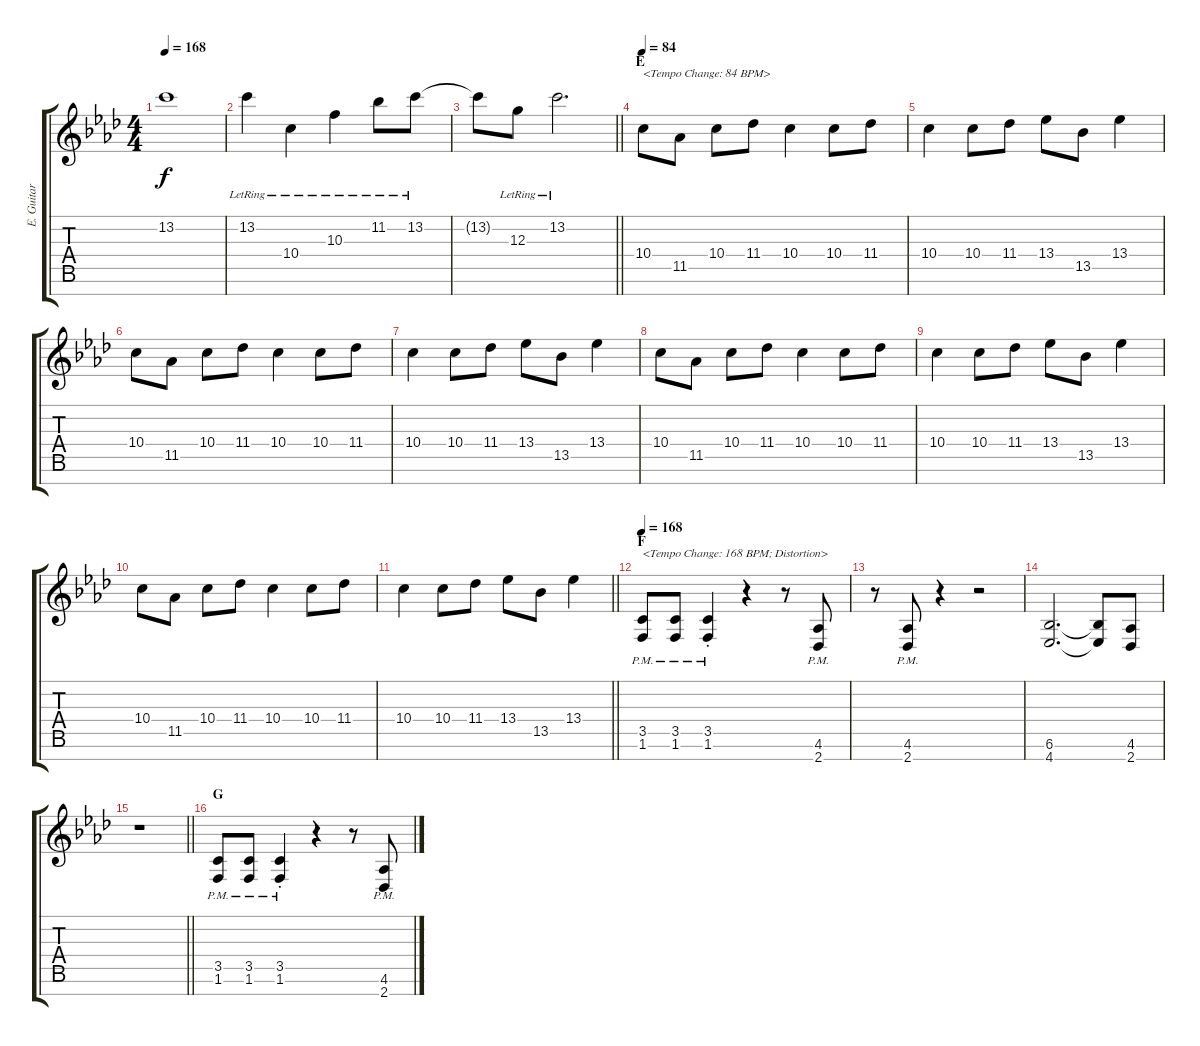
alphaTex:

\track ("E. Guitar II" "E. Guitar ") {instrument electricguitarclean}
\staff {score tabs}
\tuning (E4 B3 G3 D3 A2 E2 B1) {hide}
\ts (4 4)
\tempo 168
\clef g2
\ks ab
13.2{t}.1{dy f} |
13.2{lr}.4 10.4{lr}.4 10.3{lr}.4 11.2{lr}.8 13.2{lr}.8 |
\barLineRight lightlight
13.2{t}.8 12.3{lr}.8 13.2{lr}.2{d} |
\section ("" "E")
\tempo 84
10.4.8{txt "<Tempo Change: 84 BPM>"} 11.5.8 10.4.8 11.4.8 10.4.4 10.4.8 11.4.8 |
10.4.4 10.4.8 11.4.8 13.4.8 13.5.8 13.4.4 |
10.4.8 11.5.8 10.4.8 11.4.8 10.4.4 10.4.8 11.4.8 |
10.4.4 10.4.8 11.4.8 13.4.8 13.5.8 13.4.4 |
10.4.8 11.5.8 10.4.8 11.4.8 10.4.4 10.4.8 11.4.8 |
10.4.4 10.4.8 11.4.8 13.4.8 13.5.8 13.4.4 |
10.4.8 11.5.8 10.4.8 11.4.8 10.4.4 10.4.8 11.4.8 |
\barLineRight lightlight
10.4.4 10.4.8 11.4.8 13.4.8 13.5.8 13.4.4 |
\section ("" "F")
\tempo 168
(3.5{pm} 1.6{pm}).8{txt "<Tempo Change: 168 BPM; Distortion>" instrument overdrivenguitar} (3.5{pm} 1.6{pm}).8 (3.5{pm st} 1.6{pm st}).4 r.4 r.8 (4.6{pm} 2.7{pm}).8 |
r.8 (4.6{pm} 2.7{pm}).8 r.4 r.2 |
(6.6 4.7).2{d} (6.6{t} 4.7{t}).8 (4.6 2.7).8 |
\barLineRight lightlight
r.1 |
\section ("" "G")
(3.5{pm} 1.6{pm}).8 (3.5{pm} 1.6{pm}).8 (3.5{pm st} 1.6{pm st}).4 r.4 r.8 (4.6{pm} 2.7{pm}).8
